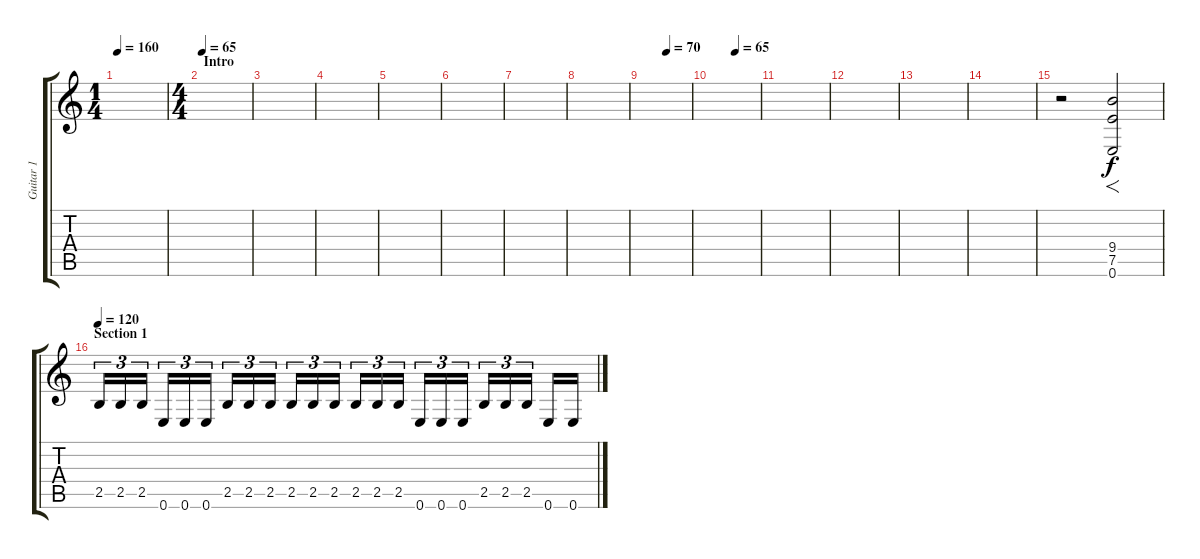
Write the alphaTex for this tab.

\track ("Guitar 1" "Guitar 1") {instrument distortionguitar}
\staff {score tabs}
\tuning (E4 B3 G3 D3 A2 E2) {hide}
\ts (1 4)
\tempo 160
\tempo 65
\tempo 160
\clef g2
\ks c
|
\ts (4 4)
\section ("" "Intro")
\tempo 65
|
|
|
|
|
|
|
\tempo (70 0.5)
|
\tempo (65 0.5)
|
|
|
|
|
r.2 (9.4 7.5 0.6).2{f volume 13 instrument distortionguitar} |
\section ("" "Section 1")
\tempo 120
2.5.16{tu (3 2) volume 13 balance 0 instrument distortionguitar} 2.5.16{tu (3 2)} 2.5.16{tu (3 2)} 0.6.16{tu (3 2)} 0.6.16{tu (3 2)} 0.6.16{tu (3 2)} 2.5.16{tu (3 2)} 2.5.16{tu (3 2)} 2.5.16{tu (3 2)} 2.5.16{tu (3 2)} 2.5.16{tu (3 2)} 2.5.16{tu (3 2)} 2.5.16{tu (3 2)} 2.5.16{tu (3 2)} 2.5.16{tu (3 2)} 0.6.16{tu (3 2)} 0.6.16{tu (3 2)} 0.6.16{tu (3 2)} 2.5.16{tu (3 2)} 2.5.16{tu (3 2)} 2.5.16{tu (3 2)} 0.6.16 0.6.16
